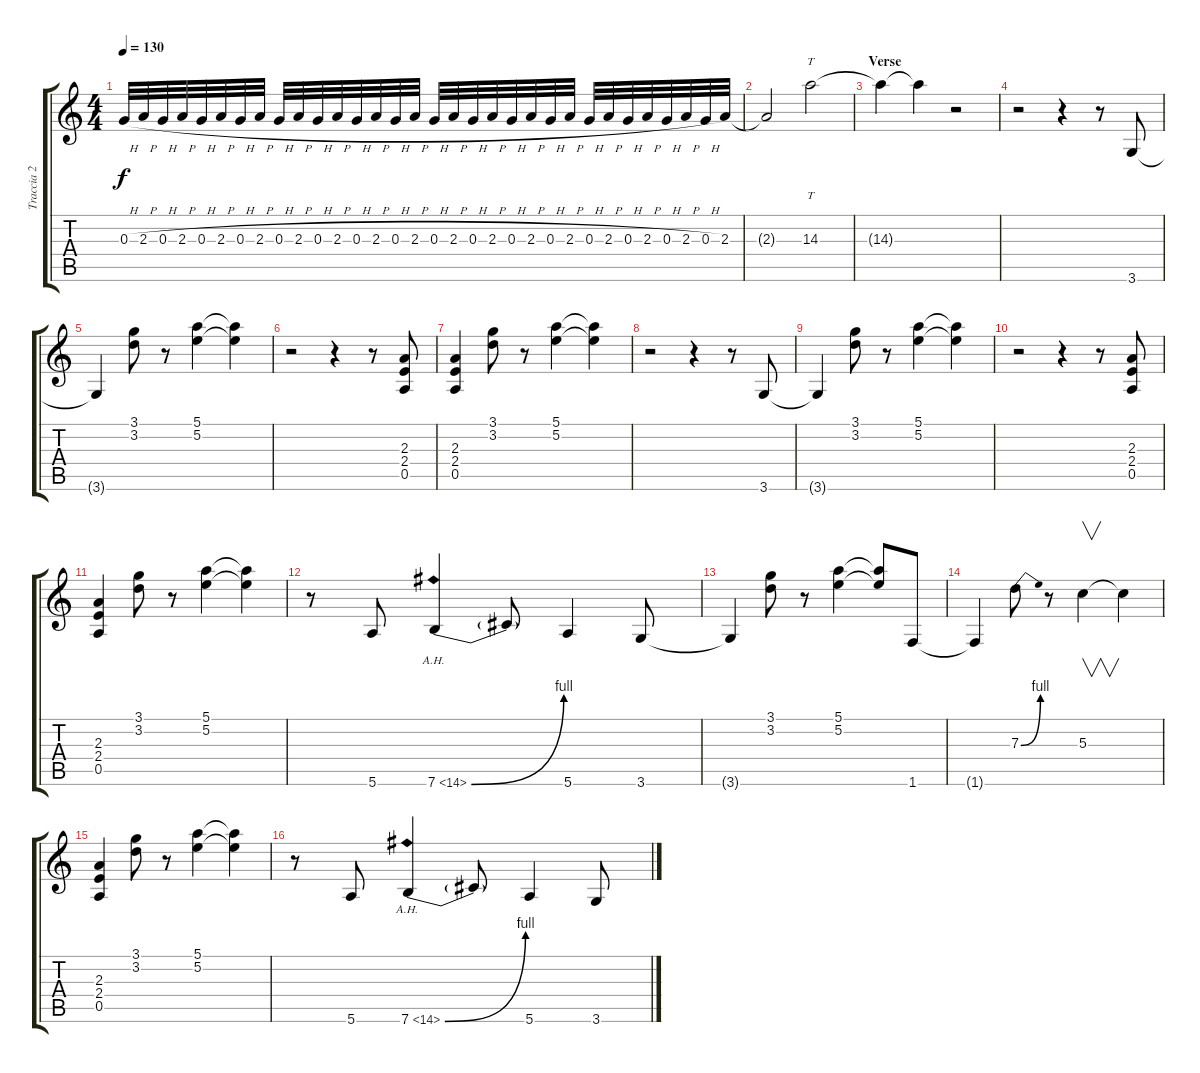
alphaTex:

\track ("Traccia 2" "Traccia 2") {instrument distortionguitar}
\staff {score tabs}
\tuning (E4 B3 G3 D3 A2 E2) {hide}
\ts (4 4)
\tempo 130
\clef g2
\ks c
0.3{h}.32{dy f} 2.3{h}.32 0.3{h}.32 2.3{h}.32 0.3{h}.32 2.3{h}.32 0.3{h}.32 2.3{h}.32 0.3{h}.32 2.3{h}.32 0.3{h}.32 2.3{h}.32 0.3{h}.32 2.3{h}.32 0.3{h}.32 2.3{h}.32 0.3{h}.32 2.3{h}.32 0.3{h}.32 2.3{h}.32 0.3{h}.32 2.3{h}.32 0.3{h}.32 2.3{h}.32 0.3{h}.32 2.3{h}.32 0.3{h}.32 2.3{h}.32 0.3{h}.32 2.3{h}.32 0.3{h}.32 2.3.32 |
2.3{t}.2 14.3.2{tt} |
\section ("" "Verse")
14.3{t}.4 14.3{t}.4 r.2 |
r.2 r.4 r.8 3.6.8 |
3.6{t}.4 (3.1 3.2).8 r.8 (5.1 5.2).4 (5.1{t} 5.2{t}).4 |
r.2 r.4 r.8 (2.3 2.4 0.5).8 |
(2.3 2.4 0.5).4 (3.1 3.2).8 r.8 (5.1 5.2).4 (5.1{t} 5.2{t}).4 |
r.2 r.4 r.8 3.6.8 |
3.6{t}.4 (3.1 3.2).8 r.8 (5.1 5.2).4 (5.1{t} 5.2{t}).4 |
r.2 r.4 r.8 (2.3 2.4 0.5).8 |
(2.3 2.4 0.5).4 (3.1 3.2).8 r.8 (5.1 5.2).4 (5.1{t} 5.2{t}).4 |
r.8 5.6.8 7.6{be (bend 0 0 60 4) ah 7}.4 7.6{t}.8 5.6.4 3.6.8 |
3.6{t}.4 (3.1 3.2).8 r.8 (5.1 5.2).4 (5.1{t} 5.2{t}).8 1.6.8 |
1.6{t}.4 7.3{be (bend 0 0 60 4)}.8 r.8 5.3.4{v} 5.3{t}.4 |
(2.3 2.4 0.5).4 (3.1 3.2).8 r.8 (5.1 5.2).4 (5.1{t} 5.2{t}).4 |
r.8 5.6.8 7.6{be (bend 0 0 60 4) ah 7}.4 7.6{t}.8 5.6.4 3.6.8
